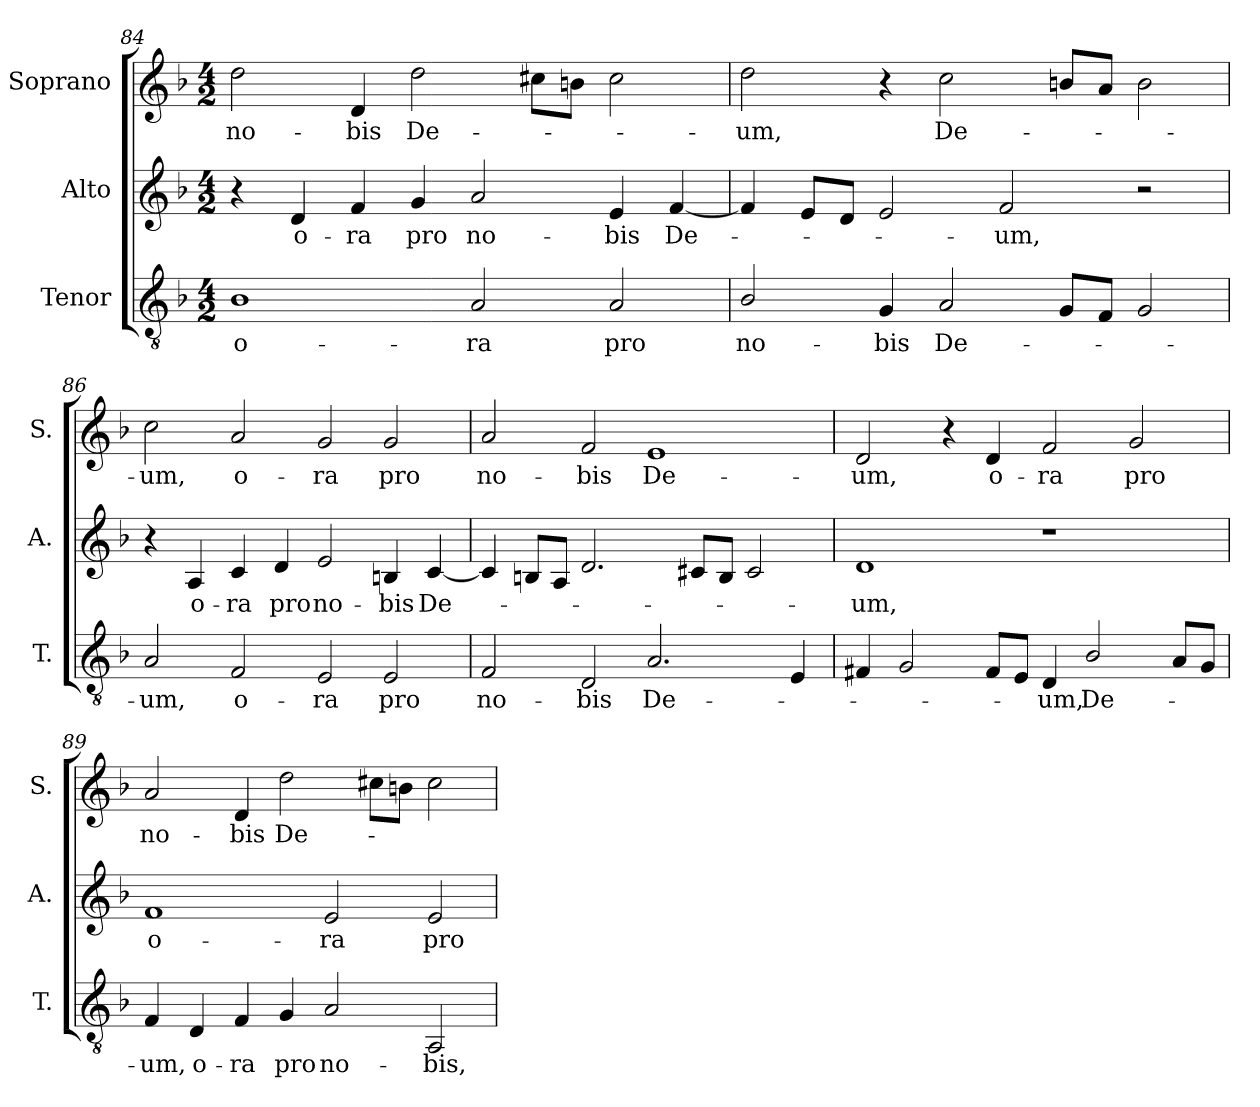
**kern	**text	**kern	**text	**kern	**text
*part3	*part3	*part2	*part2	*part1	*part1
*staff3	*staff3	*staff2	*staff2	*staff1	*staff1
*I"Tenor	*	*I"Alto	*	*I"Soprano	*
*I'T.	*	*I'A.	*	*I'S.	*
*clefGv2	*	*clefG2	*	*clefG2	*
*ITrd7c12	*	*	*	*	*
*k[b-]	*	*k[b-]	*	*k[b-]	*
*F:	*	*F:	*	*F:	*
*M4/2	*	*M4/2	*	*M4/2	*
=84	=84	=84	=84	=84	=84
!	!LO:LY:b:color=#000000	!	!	!	!
!	!	!	!	!	!LO:LY:b:color=#000000
1BB-i	o-	4r	.	2ddi\	no-
!	!	!	!LO:LY:b:color=#000000	!	!
.	.	4di/	o-	.	.
!	!	!	!LO:LY:b:color=#000000	!	!
!	!	!	!	!	!LO:LY:b:color=#000000
.	.	4fi/	-ra	4di/	-bis
!	!	!	!LO:LY:b:color=#000000	!	!
!	!	!	!	!	!LO:LY:b:color=#000000
.	.	4gi/	pro	2ddi\	De-
!	!LO:LY:b:color=#000000	!	!	!	!
!	!	!	!LO:LY:b:color=#000000	!	!
2AAi/	-ra	2ai/	no-	.	.
.	.	.	.	8cc#Xi\L	.
.	.	.	.	8bni\J	.
!	!LO:LY:b:color=#000000	!	!	!	!
!	!	!	!LO:LY:b:color=#000000	!	!
2AAi/	pro	4ei/	-bis	2cc#i\	.
!	!	!	!LO:LY:b:color=#000000	!	!
.	.	[4fi/	De-	.	.
!!LO:LB:g=z
=85	=85	=85	=85	=85	=85
!	!LO:LY:b:color=#000000	!	!	!	!
!	!	!	!	!	!LO:LY:b:color=#000000
2BB-i/	no-	4fi/]	.	2ddi\	-um,
.	.	8ei/L	.	.	.
.	.	8di/J	.	.	.
!	!LO:LY:b:color=#000000	!	!	!	!
4GGi/	-bis	2ei/	.	4r	.
!	!LO:LY:b:color=#000000	!	!	!	!
!	!	!	!	!	!LO:LY:b:color=#000000
2AAi/	De-	.	.	2cci\	De-
!	!	!	!LO:LY:b:color=#000000	!	!
.	.	2fi/	-um,	.	.
8GGi/L	.	.	.	8bni/L	.
8FFi/J	.	.	.	8ai/J	.
2GGi/	.	2r	.	2bi\	.
=86	=86	=86	=86	=86	=86
!	!LO:LY:b:color=#000000	!	!	!	!
!	!	!	!	!	!LO:LY:b:color=#000000
2AAi/	-um,	4r	.	2cci\	-um,
!	!	!	!LO:LY:b:color=#000000	!	!
.	.	4Ai/	o-	.	.
!	!LO:LY:b:color=#000000	!	!	!	!
!	!	!	!LO:LY:b:color=#000000	!	!
!	!	!	!	!	!LO:LY:b:color=#000000
2FFi/	o-	4ci/	-ra	2ai/	o-
!	!	!	!LO:LY:b:color=#000000	!	!
.	.	4di/	pro	.	.
!	!LO:LY:b:color=#000000	!	!	!	!
!	!	!	!LO:LY:b:color=#000000	!	!
!	!	!	!	!	!LO:LY:b:color=#000000
2EEi/	-ra	2ei/	no-	2gi/	-ra
!	!LO:LY:b:color=#000000	!	!	!	!
!	!	!	!LO:LY:b:color=#000000	!	!
!	!	!	!	!	!LO:LY:b:color=#000000
2EEi/	pro	4Bni/	-bis	2gi/	pro
!	!	!	!LO:LY:b:color=#000000	!	!
.	.	[4ci/	De-	.	.
=87	=87	=87	=87	=87	=87
!	!LO:LY:b:color=#000000	!	!	!	!
!	!	!	!	!	!LO:LY:b:color=#000000
2FFi/	no-	4ci/]	.	2ai/	no-
.	.	8Bni/L	.	.	.
.	.	8Ai/J	.	.	.
!	!LO:LY:b:color=#000000	!	!	!	!
!	!	!	!	!	!LO:LY:b:color=#000000
2DDi/	-bis	2.di/	.	2fi/	-bis
!	!LO:LY:b:color=#000000	!	!	!	!
!	!	!	!	!	!LO:LY:b:color=#000000
2.AAi/	De-	.	.	1ei	De-
.	.	8c#Xi/L	.	.	.
.	.	8Bi/J	.	.	.
.	.	2c#i/	.	.	.
4EEi/	.	.	.	.	.
=88	=88	=88	=88	=88	=88
!	!	!	!LO:LY:b:color=#000000	!	!
!	!	!	!	!	!LO:LY:b:color=#000000
4FF#Xi/	.	1di	-um,	2di/	-um,
2GGi/	.	.	.	.	.
.	.	.	.	4r	.
!	!	!	!	!	!LO:LY:b:color=#000000
8FF#i/L	.	.	.	4di/	o-
8EEi/J	.	.	.	.	.
!	!LO:LY:b:color=#000000	!	!	!	!
!	!	!	!	!	!LO:LY:b:color=#000000
4DDi/	-um,	1r	.	2fi/	-ra
!	!LO:LY:b:color=#000000	!	!	!	!
2BB-i/	De-	.	.	.	.
!	!	!	!	!	!LO:LY:b:color=#000000
.	.	.	.	2gi/	pro
8AAi/L	.	.	.	.	.
8GGi/J	.	.	.	.	.
!!LO:PB:g=z
=89	=89	=89	=89	=89	=89
!	!LO:LY:b:color=#000000	!	!	!	!
!	!	!	!LO:LY:b:color=#000000	!	!
!	!	!	!	!	!LO:LY:b:color=#000000
4FFi/	-um,	1fi	o-	2ai/	no-
!	!LO:LY:b:color=#000000	!	!	!	!
4DDi/	o-	.	.	.	.
!	!LO:LY:b:color=#000000	!	!	!	!
!	!	!	!	!	!LO:LY:b:color=#000000
4FFi/	-ra	.	.	4di/	-bis
!	!LO:LY:b:color=#000000	!	!	!	!
!	!	!	!	!	!LO:LY:b:color=#000000
4GGi/	pro	.	.	2ddi\	De-
!	!LO:LY:b:color=#000000	!	!	!	!
!	!	!	!LO:LY:b:color=#000000	!	!
2AAi/	no-	2ei/	-ra	.	.
.	.	.	.	8cc#Xi\L	.
.	.	.	.	8bni\J	.
!	!LO:LY:b:color=#000000	!	!	!	!
!	!	!	!LO:LY:b:color=#000000	!	!
2AAAi/	-bis,	2ei/	pro	2cc#i\	.
=	=	=	=	=	=
*-	*-	*-	*-	*-	*-
